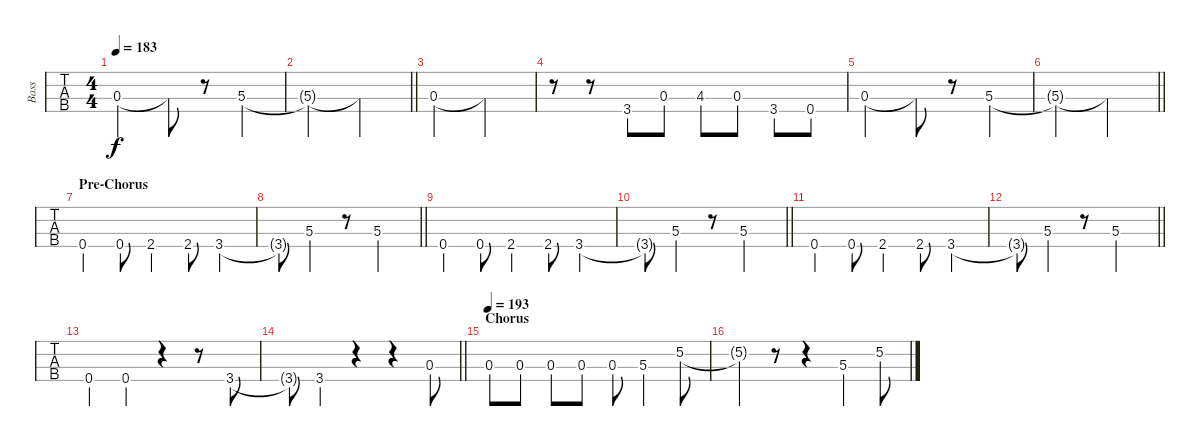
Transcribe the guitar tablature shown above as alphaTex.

\track ("Bass" "Bass") {instrument electricbassfinger}
\staff {tabs}
\tuning (G2 D2 A1 E1) {hide}
\ts (4 4)
\tempo 183
\clef f4
\ks c
0.3.2{dy f} 0.3{t}.8 r.8 5.3.4 |
\barLineRight lightlight
5.3{t}.2 5.3{t}.2 |
0.3.2 0.3{t}.2 |
r.8 r.8 3.4.8 0.3.8 4.3.8 0.3.8 3.4.8 0.4.8 |
0.3.2 0.3{t}.8 r.8 5.3.4 |
\barLineRight lightlight
5.3{t}.2 5.3{t}.2 |
\section ("" "Pre-Chorus")
0.4.4 0.4.8 2.4.4 2.4.8 3.4.4 |
\barLineRight lightlight
3.4{t}.8 5.3.4 r.8 5.3.2 |
0.4.4 0.4.8 2.4.4 2.4.8 3.4.4 |
\barLineRight lightlight
3.4{t}.8 5.3.4 r.8 5.3.2 |
0.4.4 0.4.8 2.4.4 2.4.8 3.4.4 |
\barLineRight lightlight
3.4{t}.8 5.3.4 r.8 5.3.2 |
0.4.4 0.4.4 r.4 r.8 3.4.8 |
\barLineRight lightlight
3.4{t}.8 3.4.4 r.4 r.4 0.3.8 |
\section ("" "Chorus")
\tempo 193
0.3.8 0.3.8 0.3.8 0.3.8 0.3.8 5.3.4 5.2.8 |
5.2{t}.4 r.8 r.4 5.3.4 5.2.8
